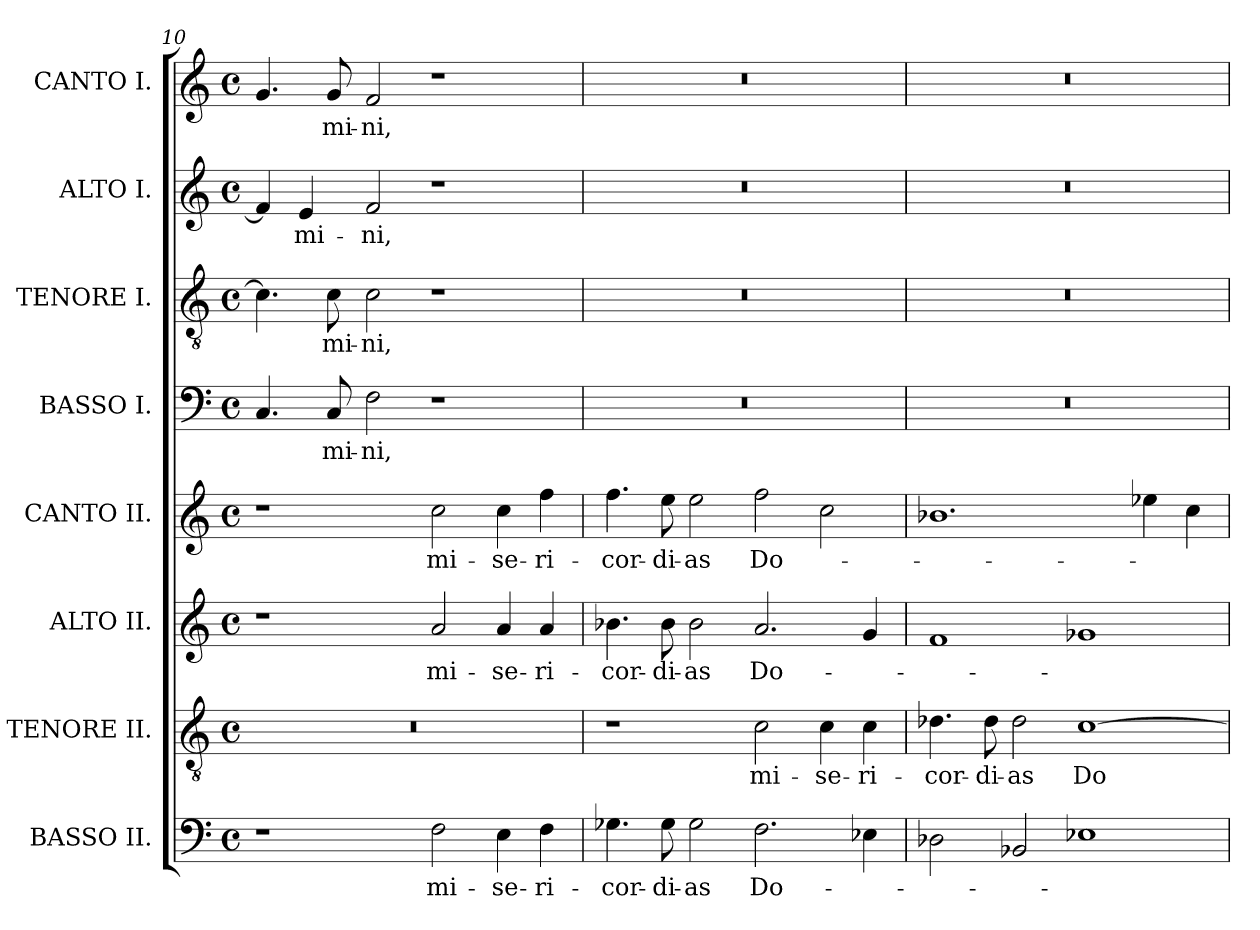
**kern	**text	**kern	**text	**kern	**text	**kern	**text	**kern	**text	**kern	**text	**kern	**text	**kern	**text
*part8	*part8	*part7	*part7	*part6	*part6	*part5	*part5	*part4	*part4	*part3	*part3	*part2	*part2	*part1	*part1
*staff8	*staff8	*staff7	*staff7	*staff6	*staff6	*staff5	*staff5	*staff4	*staff4	*staff3	*staff3	*staff2	*staff2	*staff1	*staff1
*I"BASSO II.	*	*I"TENORE II.	*	*I"ALTO II.	*	*I"CANTO II.	*	*I"BASSO I.	*	*I"TENORE I.	*	*I"ALTO I.	*	*I"CANTO I.	*
*clefF4	*	*clefGv2	*	*clefG2	*	*clefG2	*	*clefF4	*	*clefGv2	*	*clefG2	*	*clefG2	*
*k[]	*	*k[]	*	*k[]	*	*k[]	*	*k[]	*	*k[]	*	*k[]	*	*k[]	*
*M4/2	*	*M4/2	*	*M4/2	*	*M4/2	*	*M4/2	*	*M4/2	*	*M4/2	*	*M4/2	*
*met(c)	*	*met(c)	*	*met(c)	*	*met(c)	*	*met(c)	*	*met(c)	*	*met(c)	*	*met(c)	*
=10	=10	=10	=10	=10	=10	=10	=10	=10	=10	=10	=10	=10	=10	=10	=10
1r	.	0r	.	1r	.	1r	.	4.C/	.	4.c\]	.	4f/]	.	4.g/	.
!	!	!	!	!	!	!	!	!	!	!	!	!	!LO:LY:b	!	!
.	.	.	.	.	.	.	.	.	.	.	.	4e/	-mi-	.	.
!	!	!	!	!	!	!	!	!	!LO:LY:b	!	!LO:LY:b	!	!	!	!LO:LY:b
.	.	.	.	.	.	.	.	8C/	-mi-	8c\	-mi-	.	.	8g/	-mi-
!	!	!	!	!	!	!	!	!	!LO:LY:b	!	!LO:LY:b	!	!LO:LY:b	!	!LO:LY:b
.	.	.	.	.	.	.	.	2F\	-ni,	2c\	-ni,	2f/	-ni,	2f/	-ni,
!	!LO:LY:b	!	!	!	!LO:LY:b	!	!LO:LY:b	!	!	!	!	!	!	!	!
2F\	mi-	.	.	2a/	mi-	2cc\	mi-	1r	.	1r	.	1r	.	1r	.
!	!LO:LY:b	!	!	!	!LO:LY:b	!	!LO:LY:b	!	!	!	!	!	!	!	!
4E\	-se-	.	.	4a/	-se-	4cc\	-se-	.	.	.	.	.	.	.	.
!	!LO:LY:b	!	!	!	!LO:LY:b	!	!LO:LY:b	!	!	!	!	!	!	!	!
4F\	-ri-	.	.	4a/	-ri-	4ff\	-ri-	.	.	.	.	.	.	.	.
!!LO:LB:g=z
=11	=11	=11	=11	=11	=11	=11	=11	=11	=11	=11	=11	=11	=11	=11	=11
!	!LO:LY:b	!	!	!	!LO:LY:b	!	!LO:LY:b	!	!	!	!	!	!	!	!
4.G-X\	-cor-	1r	.	4.b-X\	-cor-	4.ff\	-cor-	0r	.	0r	.	0r	.	0r	.
!	!LO:LY:b	!	!	!	!LO:LY:b	!	!LO:LY:b	!	!	!	!	!	!	!	!
8G-\	-di-	.	.	8b-\	-di-	8ee\	-di-	.	.	.	.	.	.	.	.
!	!LO:LY:b	!	!	!	!LO:LY:b	!	!LO:LY:b	!	!	!	!	!	!	!	!
2G-\	-as	.	.	2b-\	-as	2ee\	-as	.	.	.	.	.	.	.	.
!	!LO:LY:b	!	!LO:LY:b	!	!LO:LY:b	!	!LO:LY:b	!	!	!	!	!	!	!	!
2.F\	Do-	2c\	mi-	2.a/	Do-	2ff\	Do-	.	.	.	.	.	.	.	.
!	!	!	!LO:LY:b	!	!	!	!	!	!	!	!	!	!	!	!
.	.	4c\	-se-	.	.	2cc\	.	.	.	.	.	.	.	.	.
!	!	!	!LO:LY:b	!	!	!	!	!	!	!	!	!	!	!	!
4E-X\	.	4c\	-ri-	4g/	.	.	.	.	.	.	.	.	.	.	.
=12	=12	=12	=12	=12	=12	=12	=12	=12	=12	=12	=12	=12	=12	=12	=12
!	!	!	!LO:LY:b	!	!	!	!	!	!	!	!	!	!	!	!
2D-X\	.	4.d-X\	-cor-	1f	.	1.b-X	.	0r	.	0r	.	0r	.	0r	.
!	!	!	!LO:LY:b	!	!	!	!	!	!	!	!	!	!	!	!
.	.	8d-\	-di-	.	.	.	.	.	.	.	.	.	.	.	.
!	!	!	!LO:LY:b	!	!	!	!	!	!	!	!	!	!	!	!
2BB-X/	.	2d-\	-as	.	.	.	.	.	.	.	.	.	.	.	.
!	!	!	!LO:LY:b	!	!	!	!	!	!	!	!	!	!	!	!
1E-X	.	[1c	Do-	1g-X	.	.	.	.	.	.	.	.	.	.	.
.	.	.	.	.	.	4ee-X\	.	.	.	.	.	.	.	.	.
.	.	.	.	.	.	4cc\	.	.	.	.	.	.	.	.	.
=	=	=	=	=	=	=	=	=	=	=	=	=	=	=	=
*-	*-	*-	*-	*-	*-	*-	*-	*-	*-	*-	*-	*-	*-	*-	*-
